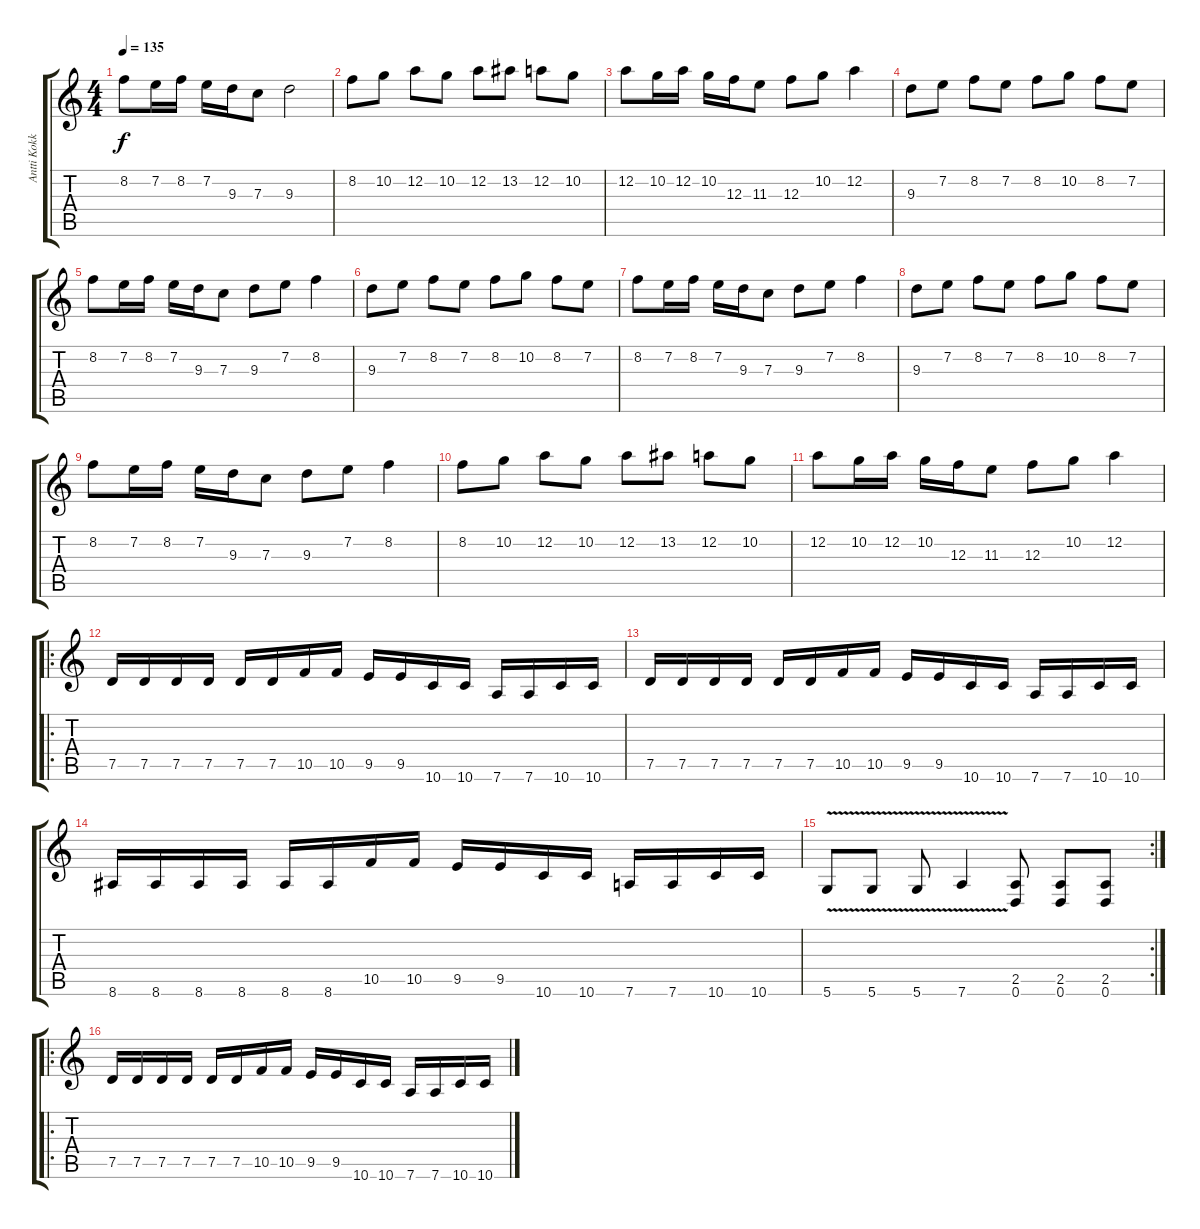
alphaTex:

\track ("Antti Kokko " "Antti Kokk") {instrument overdrivenguitar}
\staff {score tabs}
\tuning (D4 A3 F3 C3 G2 D2) {hide}
\ts (4 4)
\tempo 135
\clef g2
\ks c
8.2.8{dy f} 7.2.16 8.2.16 7.2.16 9.3.16 7.3.8 9.3.2 |
8.2.8 10.2.8 12.2.8 10.2.8 12.2.8 13.2.8 12.2.8 10.2.8 |
12.2.8 10.2.16 12.2.16 10.2.16 12.3.16 11.3.8 12.3.8 10.2.8 12.2.4 |
9.3.8 7.2.8 8.2.8 7.2.8 8.2.8 10.2.8 8.2.8 7.2.8 |
8.2.8 7.2.16 8.2.16 7.2.16 9.3.16 7.3.8 9.3.8 7.2.8 8.2.4 |
9.3.8 7.2.8 8.2.8 7.2.8 8.2.8 10.2.8 8.2.8 7.2.8 |
8.2.8 7.2.16 8.2.16 7.2.16 9.3.16 7.3.8 9.3.8 7.2.8 8.2.4 |
9.3.8 7.2.8 8.2.8 7.2.8 8.2.8 10.2.8 8.2.8 7.2.8 |
8.2.8 7.2.16 8.2.16 7.2.16 9.3.16 7.3.8 9.3.8 7.2.8 8.2.4 |
8.2.8 10.2.8 12.2.8 10.2.8 12.2.8 13.2.8 12.2.8 10.2.8 |
12.2.8 10.2.16 12.2.16 10.2.16 12.3.16 11.3.8 12.3.8 10.2.8 12.2.4 |
\ro
7.5.16 7.5.16 7.5.16 7.5.16 7.5.16 7.5.16 10.5.16 10.5.16 9.5.16 9.5.16 10.6.16 10.6.16 7.6.16 7.6.16 10.6.16 10.6.16 |
7.5.16 7.5.16 7.5.16 7.5.16 7.5.16 7.5.16 10.5.16 10.5.16 9.5.16 9.5.16 10.6.16 10.6.16 7.6.16 7.6.16 10.6.16 10.6.16 |
8.6.16 8.6.16 8.6.16 8.6.16 8.6.16 8.6.16 10.5.16 10.5.16 9.5.16 9.5.16 10.6.16 10.6.16 7.6.16 7.6.16 10.6.16 10.6.16 |
\rc 2
5.6{v}.8 5.6{v}.8 5.6{v}.8 7.6{v}.4 (2.5 0.6).8 (2.5 0.6).8 (2.5 0.6).8 |
\ro
7.5.16 7.5.16 7.5.16 7.5.16 7.5.16 7.5.16 10.5.16 10.5.16 9.5.16 9.5.16 10.6.16 10.6.16 7.6.16 7.6.16 10.6.16 10.6.16
